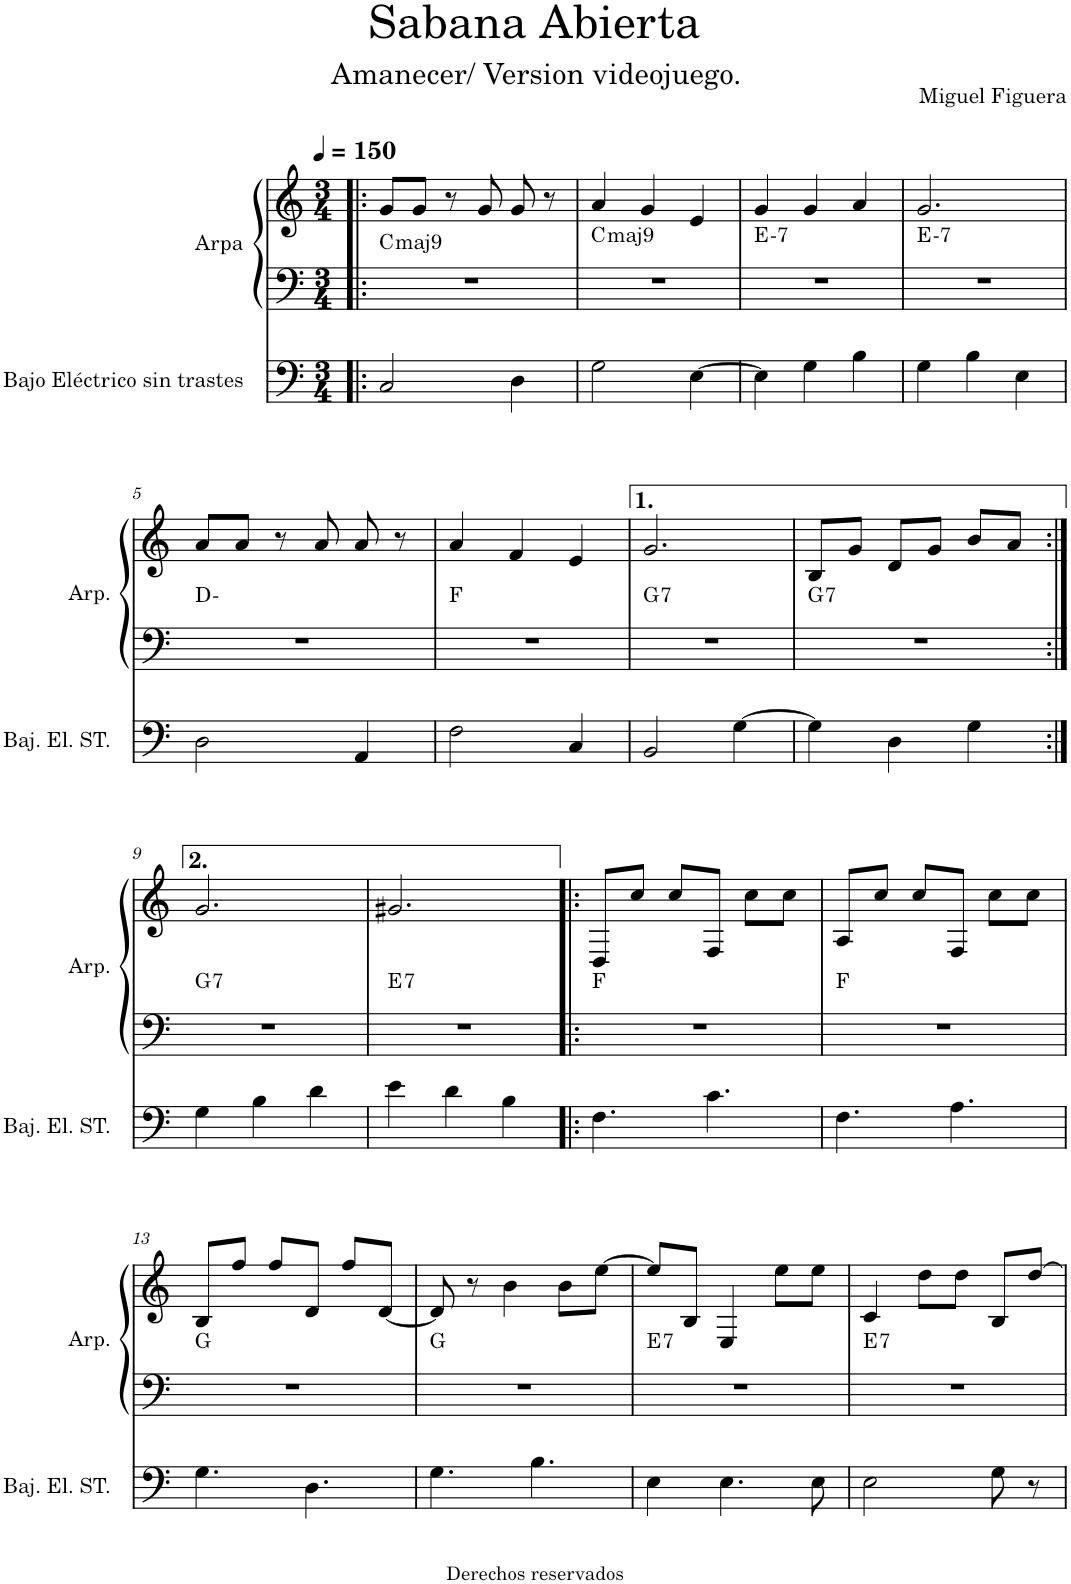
**kern	**kern	**kern	**harte
*part2	*part1	*part1	*part1
*staff3	*staff2	*staff1	*
*I"Bajo Eléctrico sin trastes	*I"Arpa	*	*
*I'Baj. El. ST.	*I'Arp.	*	*
*clefF4	*clefF4	*clefG2	*
*Trd7c12	*	*	*
*k[]	*k[]	*k[]	*
*M3/4	*M3/4	*M3/4	*
=1!|:	=1!|:	=1!|:	=1!|:
!	!	!	!LO:H:kt=maj9
2C/	2.r	8g/L	C:maj9
.	.	8g/J	.
.	.	8r	.
.	.	8g/	.
4D\	.	8g/	.
.	.	8r	.
=2	=2	=2	=2
!	!	!	!LO:H:kt=maj9
2G\	2.r	4a/	C:maj9
.	.	4g/	.
[4E\	.	4e/	.
=3	=3	=3	=3
!	!	!	!LO:H:kt=7
4E\]	2.r	4g/	E:min7
4G\	.	4g/	.
4B\	.	4a/	.
=4	=4	=4	=4
!	!	!	!LO:H:kt=7
4G\	2.r	2.g/	E:min7
4B\	.	.	.
4E\	.	.	.
!!LO:LB:g=z
=5	=5	=5	=5
2D\	2.r	8a/L	D:min
.	.	8a/J	.
.	.	8r	.
.	.	8a/	.
4AA/	.	8a/	.
.	.	8r	.
=6	=6	=6	=6
2F\	2.r	4a/	F:maj
.	.	4f/	.
4C/	.	4e/	.
=7	=7	=7	=7
!	!	!	!LO:H:kt=7
2BB/	2.r	2.g/	G:7
[4G\	.	.	.
=8	=8	=8	=8
!	!	!	!LO:H:kt=7
4G\]	2.r	8B/L	G:7
.	.	8g/J	.
4D\	.	8d/L	.
.	.	8g/J	.
4G\	.	8b/L	.
.	.	8a/J	.
!!LO:LB:g=z
=9:|!	=9:|!	=9:|!	=9:|!
!	!	!	!LO:H:kt=7
4G\	2.r	2.g/	G:7
4B\	.	.	.
4d\	.	.	.
=10	=10	=10	=10
!	!	!	!LO:H:kt=7
4e\	2.r	2.g#X/	E:7
4d\	.	.	.
4B\	.	.	.
=11!|:	=11!|:	=11!|:	=11!|:
4.F\	2.r	8D/L	F:maj
.	.	8cc/J	.
.	.	8cc/L	.
4.c\	.	8F/J	.
.	.	8cc\L	.
.	.	8cc\J	.
=12	=12	=12	=12
4.F\	2.r	8A/L	F:maj
.	.	8cc/J	.
.	.	8cc/L	.
4.A\	.	8F/J	.
.	.	8cc\L	.
.	.	8cc\J	.
!!LO:LB:g=z
=13	=13	=13	=13
4.G\	2.r	8B/L	G:maj
.	.	8ff/J	.
.	.	8ff/L	.
4.D\	.	8d/J	.
.	.	8ff/L	.
.	.	[8d/J	.
=14	=14	=14	=14
4.G\	2.r	8d/]	G:maj
.	.	8r	.
.	.	4b\	.
4.B\	.	.	.
.	.	8b\L	.
.	.	[8ee\J	.
=15	=15	=15	=15
!	!	!	!LO:H:kt=7
4E\	2.r	8ee/L]	E:7
.	.	8B/J	.
4.E\	.	4E/	.
.	.	8ee\L	.
8E\	.	8ee\J	.
=16	=16	=16	=16
!	!	!	!LO:H:kt=7
2E\	2.r	4c/	E:7
.	.	8dd\L	.
.	.	8dd\J	.
8G\	.	8B/L	.
8r	.	[8dd/J	.
=	=	=	=
*-	*-	*-	*-
